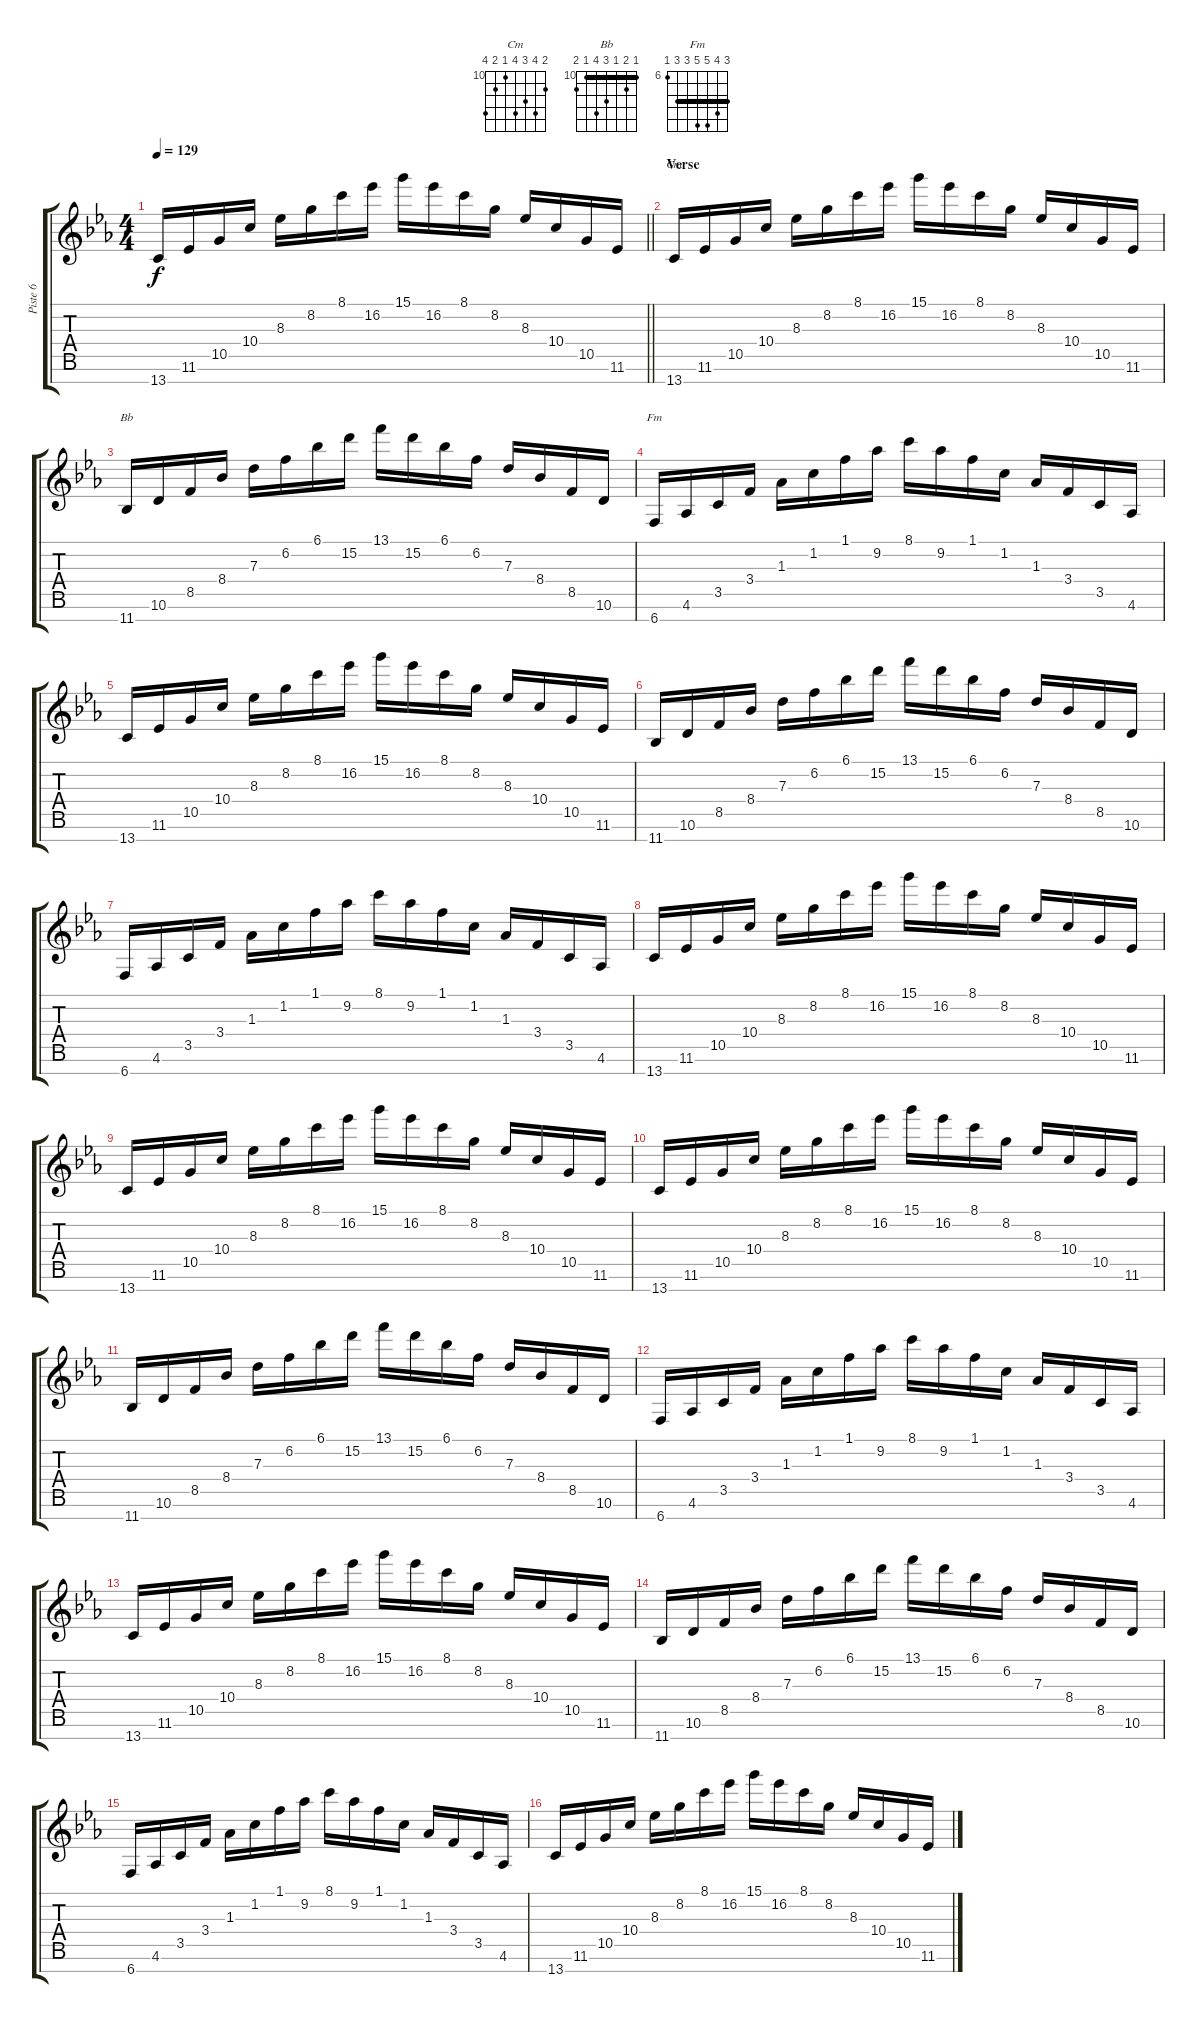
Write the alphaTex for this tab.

\track ("Piste 6" "Piste 6") {instrument stringensemble1}
\staff {score tabs}
\tuning (E5 B4 G4 D4 A3 E3 B2) {hide}
\chord ("Cm" 11 13 12 13 10 11 13) {firstfret 10}
\chord ("Bb" 10 11 10 12 13 10 11) {firstfret 10 barre 10}
\chord ("Fm" 8 9 10 10 8 8 6) {firstfret 6 barre 8}
\ts (4 4)
\tempo 129
\clef g2
\barLineRight lightlight
\ks eb
13.7.16{dy f} 11.6.16 10.5.16 10.4.16 8.3.16 8.2.16 8.1.16 16.2.16 15.1.16 16.2.16 8.1.16 8.2.16 8.3.16 10.4.16 10.5.16 11.6.16 |
\section ("" "Verse")
13.7.16{ch "Cm"} 11.6.16 10.5.16 10.4.16 8.3.16 8.2.16 8.1.16 16.2.16 15.1.16 16.2.16 8.1.16 8.2.16 8.3.16 10.4.16 10.5.16 11.6.16 |
11.7.16{ch "Bb"} 10.6.16 8.5.16 8.4.16 7.3.16 6.2.16 6.1.16 15.2.16 13.1.16 15.2.16 6.1.16 6.2.16 7.3.16 8.4.16 8.5.16 10.6.16 |
6.7.16{ch "Fm"} 4.6.16 3.5.16 3.4.16 1.3.16 1.2.16 1.1.16 9.2.16 8.1.16 9.2.16 1.1.16 1.2.16 1.3.16 3.4.16 3.5.16 4.6.16 |
13.7.16 11.6.16 10.5.16 10.4.16 8.3.16 8.2.16 8.1.16 16.2.16 15.1.16 16.2.16 8.1.16 8.2.16 8.3.16 10.4.16 10.5.16 11.6.16 |
11.7.16 10.6.16 8.5.16 8.4.16 7.3.16 6.2.16 6.1.16 15.2.16 13.1.16 15.2.16 6.1.16 6.2.16 7.3.16 8.4.16 8.5.16 10.6.16 |
6.7.16 4.6.16 3.5.16 3.4.16 1.3.16 1.2.16 1.1.16 9.2.16 8.1.16 9.2.16 1.1.16 1.2.16 1.3.16 3.4.16 3.5.16 4.6.16 |
13.7.16 11.6.16 10.5.16 10.4.16 8.3.16 8.2.16 8.1.16 16.2.16 15.1.16 16.2.16 8.1.16 8.2.16 8.3.16 10.4.16 10.5.16 11.6.16 |
13.7.16 11.6.16 10.5.16 10.4.16 8.3.16 8.2.16 8.1.16 16.2.16 15.1.16 16.2.16 8.1.16 8.2.16 8.3.16 10.4.16 10.5.16 11.6.16 |
13.7.16 11.6.16 10.5.16 10.4.16 8.3.16 8.2.16 8.1.16 16.2.16 15.1.16 16.2.16 8.1.16 8.2.16 8.3.16 10.4.16 10.5.16 11.6.16 |
11.7.16 10.6.16 8.5.16 8.4.16 7.3.16 6.2.16 6.1.16 15.2.16 13.1.16 15.2.16 6.1.16 6.2.16 7.3.16 8.4.16 8.5.16 10.6.16 |
6.7.16 4.6.16 3.5.16 3.4.16 1.3.16 1.2.16 1.1.16 9.2.16 8.1.16 9.2.16 1.1.16 1.2.16 1.3.16 3.4.16 3.5.16 4.6.16 |
13.7.16 11.6.16 10.5.16 10.4.16 8.3.16 8.2.16 8.1.16 16.2.16 15.1.16 16.2.16 8.1.16 8.2.16 8.3.16 10.4.16 10.5.16 11.6.16 |
11.7.16 10.6.16 8.5.16 8.4.16 7.3.16 6.2.16 6.1.16 15.2.16 13.1.16 15.2.16 6.1.16 6.2.16 7.3.16 8.4.16 8.5.16 10.6.16 |
6.7.16 4.6.16 3.5.16 3.4.16 1.3.16 1.2.16 1.1.16 9.2.16 8.1.16 9.2.16 1.1.16 1.2.16 1.3.16 3.4.16 3.5.16 4.6.16 |
13.7.16 11.6.16 10.5.16 10.4.16 8.3.16 8.2.16 8.1.16 16.2.16 15.1.16 16.2.16 8.1.16 8.2.16 8.3.16 10.4.16 10.5.16 11.6.16
